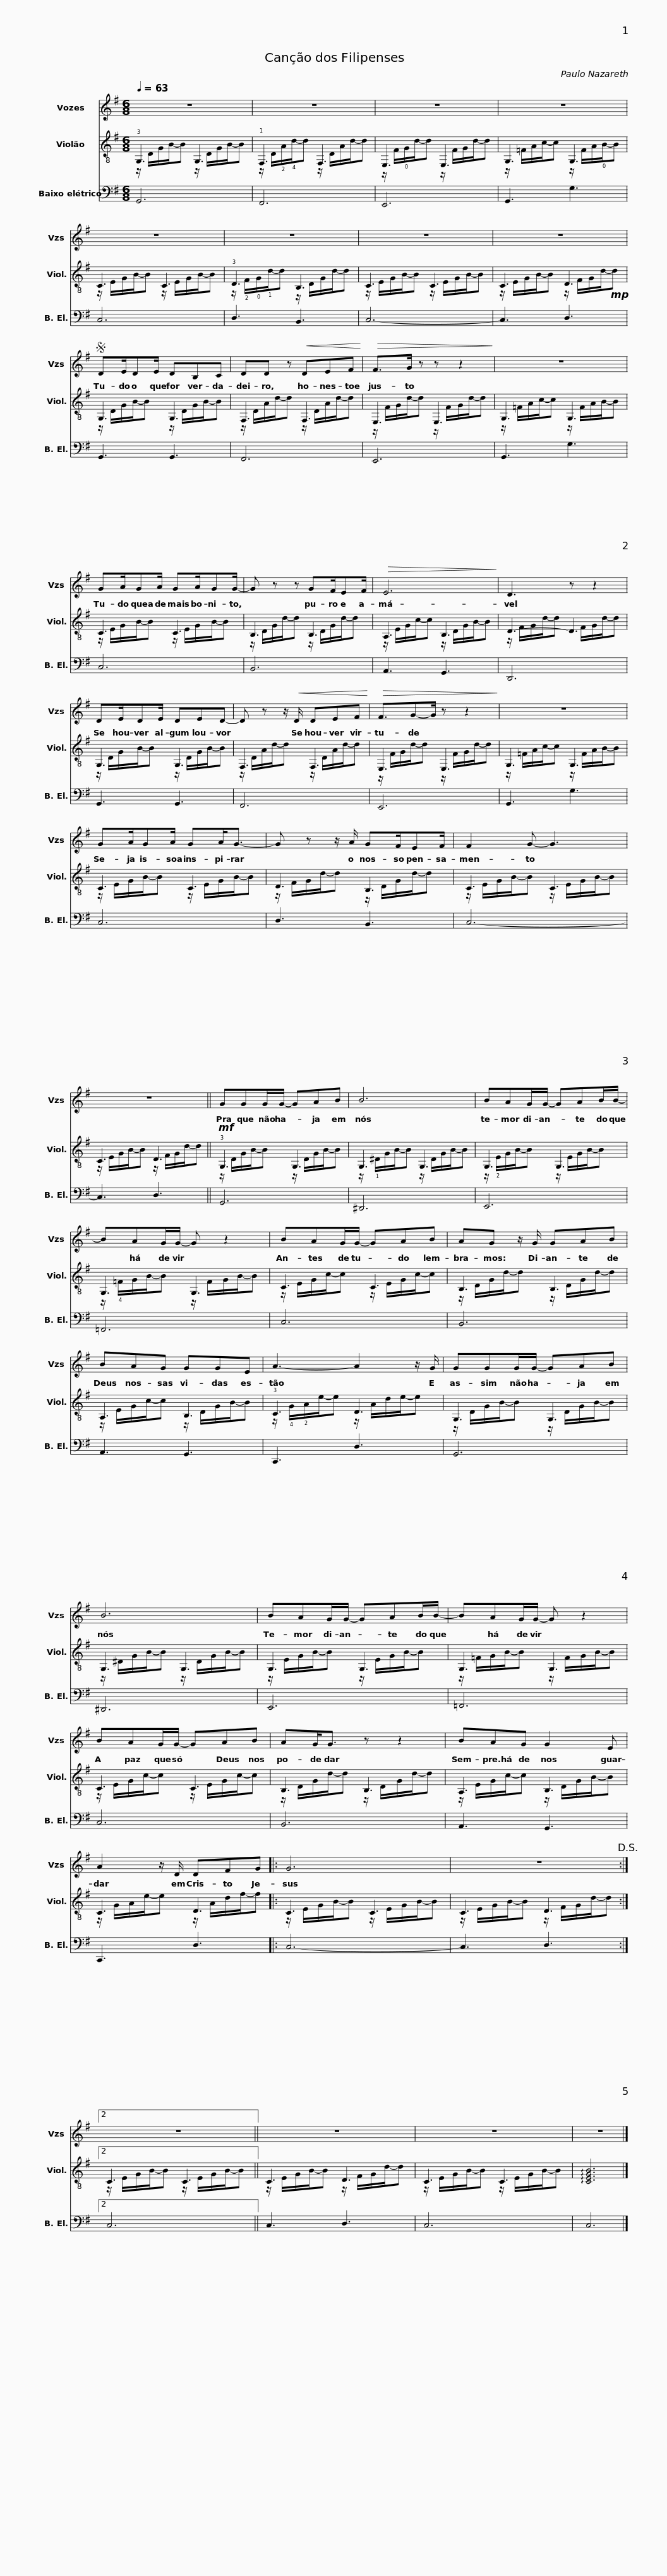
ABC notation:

X:1
%%score 1 ( 2 3 ) 4
L:1/8
Q:1/4=63
M:6/8
I:linebreak $
K:G
V:1 treble
V:2 treble-8
V:3 treble-8
V:4 bass transpose=-12
V:1
 z6 | z6 | z6 |$ z6 | z6 | %5
 z6 |$ z6 | z6 |S DE/DE/ DB,C |$ DD z!<(! DEF!<)! | %10
!>(! F>G z z z2!>)! | z6 |$ GA/GA/ GA/GG/- | G z z GF/EF/ |!>(! E6!>)! |$ %15
 D3 z z2 | DE/DE/ DED- | D z z/!<(! D/ DEF!<)! |$!>(! F3/2G-G/ z z2!>)! | z6 | %20
 GA/GA/ GA<G- |$ G z z/ A/ GF/EF/ | F2 G- G3 | z6 ||$ GGG/G/- GAB | %25
 B6 | BAG/G/- GAB/B/- |$ BAG/G/- G z2 | BAG/G/- GAB | AG z/ G/ GAB |$ %30
 BAG GGE | A3- A2 z/ G/ | GGG/G/- GAB |$ B6 | BAG/G/- GAB/B/- | %35
 BAG/G/- G z2 |$ BAG/G/- GAB | AG<G z z2 | BAG G2 E |$ A2 z/ D/ DFG |: %40
 G6 | z6!D.S.! :|2$ z6 || z6 | z6 | %45
 z6 |] %46
V:2
 !3!G,3 G,3 | !1!F,3 F,3 | E,3 E,3 |$ G,3 G,3 | C3 C3 | %5
 !3!D3 B,3 |$ C3 C3 | C3 D3 | G,3 G,3 |$ F,3 F,3 | %10
 E,3 E,3 | G,3 G,3 |$ C3 C3 | B,3 B,3 | A,3 B,3 |$ %15
 D3- D3 | G,3 G,3 | F,3 F,3 |$ E,3 E,3 | G,3 G,3 | %20
 C3 C3 |$ D3 B,3 | C3 C3 | C3 D3 ||$!mf! !3!G,3 G,3 | %25
 G,3 G,3 | G,3 G,3 |$ G,3 G,3 | C3 C3 | B,3 B,3 |$ %30
 A,3 B,3 | !3!C3 D3 | G,3 G,3 |$ G,3 G,3 | G,3 G,3 | %35
 G,3 G,3 |$ C3 C3 | B,3 B,3 | A,3 B,3 |$ C3 D3 |: %40
 C3 C3 | C3 D3 :|2$ C3 C3 || C3 D3 | C3 C3 | %45
 !arpeggio![CEGB]6 |] %46
V:3
 z/ D/G/B/-B z/ D/G/B/-B | z/ D/!2!A/!4!d/-d z/ D/A/d/-d | z/ F/!0!G/d/-d z/ F/G/d/-d |$ z/ =F/A/c/-c z/ F/A/!0!B/-B | z/ E/G/B/-B z/ E/G/B/-B | %5
 z/ !2!F/!0!G/!1!d/-d z/ D/G/d/-d |$ z/ E/G/B/-B z/ E/G/B/-B | z/ E/G/B/-B z/ F/G/d/-!mp!d | z/ D/G/B/-B z/ D/G/B/-B |$ z/ D/A/d/-d z/ D/A/d/-d | %10
 z/ F/G/d/-d z/ F/G/d/-d | z/ =F/A/c/-c z/ F/A/B/-B |$ z/ E/G/B/-B z/ E/G/B/-B | z/ D/G/d/-d z/ D/G/d/-d | z/ E/G/c/-c z/ D/G/B/-B |$ %15
 z/ F/-G/-d/-d- x/ F/G/d/-d | z/ D/G/B/-B z/ D/G/B/-B | z/ D/A/d/-d z/ D/A/d/-d |$ z/ F/G/d/-d z/ F/G/d/-d | z/ =F/A/c/-c z/ F/A/B/-B | %20
 z/ E/G/B/-B z/ E/G/B/-B |$ z/ F/G/d/-d z/ D/G/d/-d | z/ E/G/B/-B z/ E/G/B/-B | z/ E/G/B/-B z/ F/G/d/-d ||$ z/ D/G/B/-B z/ D/G/B/-B | %25
 z/ !1!^D/G/B/-B z/ D/G/B/-B | z/ !2!E/G/B/-B z/ E/G/B/-B |$ z/ !4!=F/G/B/-B z/ F/G/B/-B | z/ E/G/c/-c z/ E/G/c/-c | z/ D/G/d/-d z/ D/G/d/-d |$ %30
 z/ E/G/c/-c z/ D/G/B/-B | z/ !4!G/!2!A/e/-e z/ A/d/e/-e | z/ D/G/B/-B z/ D/G/B/-B |$ z/ ^D/G/B/-B z/ D/G/B/-B | z/ E/G/B/-B z/ E/G/B/-B | %35
 z/ =F/G/B/-B z/ F/G/B/-B |$ z/ E/G/c/-c z/ E/G/c/-c | z/ D/G/d/-d z/ D/G/d/-d | z/ E/G/c/-c z/ D/G/B/-B |$ z/ G/A/e/-e z/ A/d/f/-f |: %40
 z/ E/G/B/-B z/ E/G/B/-B | z/ E/G/B/-B z/ F/G/d/-d :|2$ z/ E/G/B/-B z/ E/G/B/-B || z/ E/G/B/-B z/ F/G/d/-d | z/ E/G/B/-B z/ E/G/B/-B | %45
 x6 |] %46
V:4
 G,,6 | F,,6 | E,,6 |$ G,,3 G,3 | C,6 | %5
 D,3 B,,3 |$ C,6- | C,3 D,3 | G,,3 G,,3 |$ F,,6 | %10
 E,,6 | G,,3 G,3 |$ C,6 | B,,6 | A,,3 G,,3 |$ %15
 D,,6 | G,,3 G,,3 | F,,6 |$ E,,6 | G,,3 G,3 | %20
 C,6 |$ D,3 B,,3 | C,6- | C,3 D,3 ||$ G,,6 | %25
 ^D,,6 | E,,6 |$ =F,,6 | C,6 | B,,6 |$ %30
 A,,3 G,,3 | C,,3 D,3 | G,,6 |$ ^D,,6 | E,,6 | %35
 =F,,6 |$ C,6 | B,,6 | A,,3 G,,3 |$ C,,3 D,3 |: %40
 C,6- | C,3 D,3 :|2$ C,6 || C,3 D,3 | C,6 | %45
 C,6 |] %46
